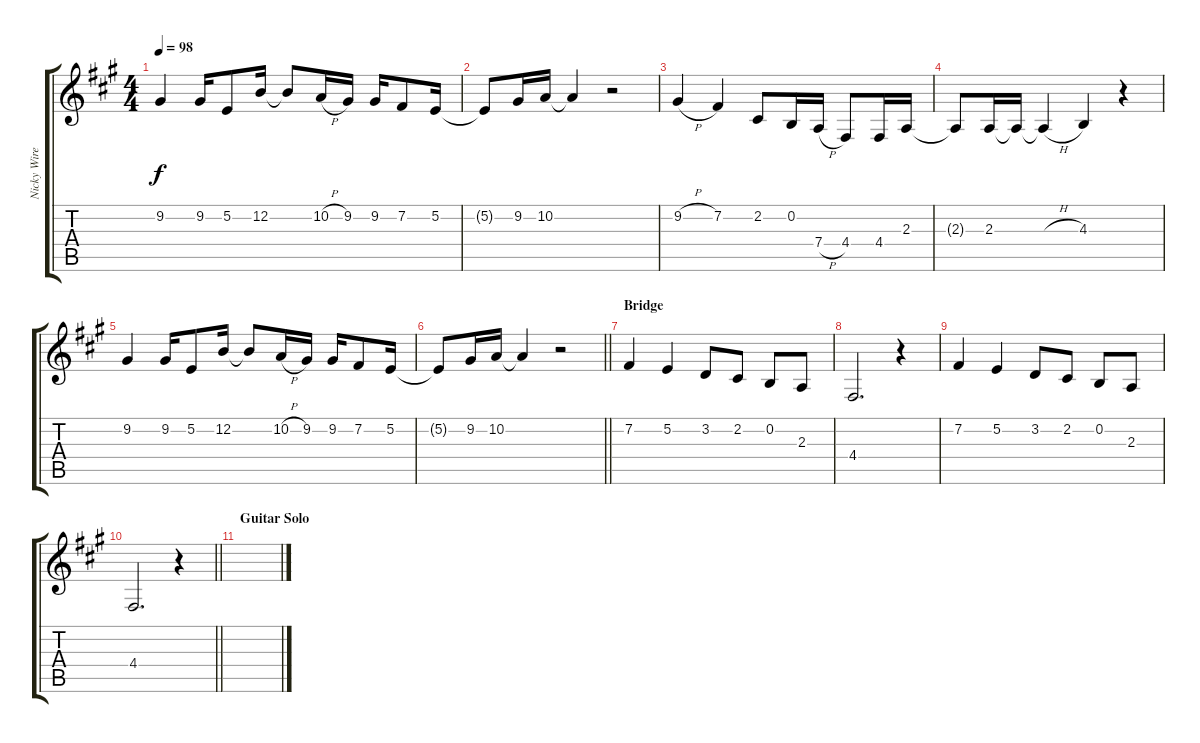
\track ("Nicky Wire (Backing Vocals)" "Nicky Wire") {instrument violin}
\staff {score tabs}
\tuning (E4 B3 G3 D3 A2 E2) {hide}
\ts (4 4)
\tempo 98
\clef g2
\ks a
9.2.4{dy f} 9.2.16 5.2.8 12.2.16 12.2{t}.8 10.2{h}.16 9.2.16 9.2.16 7.2.8 5.2.16 |
5.2{t}.8 9.2.16 10.2.16 10.2{t}.4 r.2 |
9.2{h}.4 7.2.4 2.2.8 0.2.16 7.4{h}.16 4.4.8 4.4.16 2.3.16 |
2.3{t}.8 2.3.16 2.3{t}.16 2.3{h t}.4 4.3.4 r.4 |
9.2.4 9.2.16 5.2.8 12.2.16 12.2{t}.8 10.2{h}.16 9.2.16 9.2.16 7.2.8 5.2.16 |
\barLineRight lightlight
5.2{t}.8 9.2.16 10.2.16 10.2{t}.4 r.2 |
\section ("" "Bridge")
7.2.4 5.2.4 3.2.8 2.2.8 0.2.8 2.3.8 |
4.4.2{d} r.4 |
7.2.4 5.2.4 3.2.8 2.2.8 0.2.8 2.3.8 |
\barLineRight lightlight
4.4.2{d} r.4 |
\section ("" "Guitar Solo")
